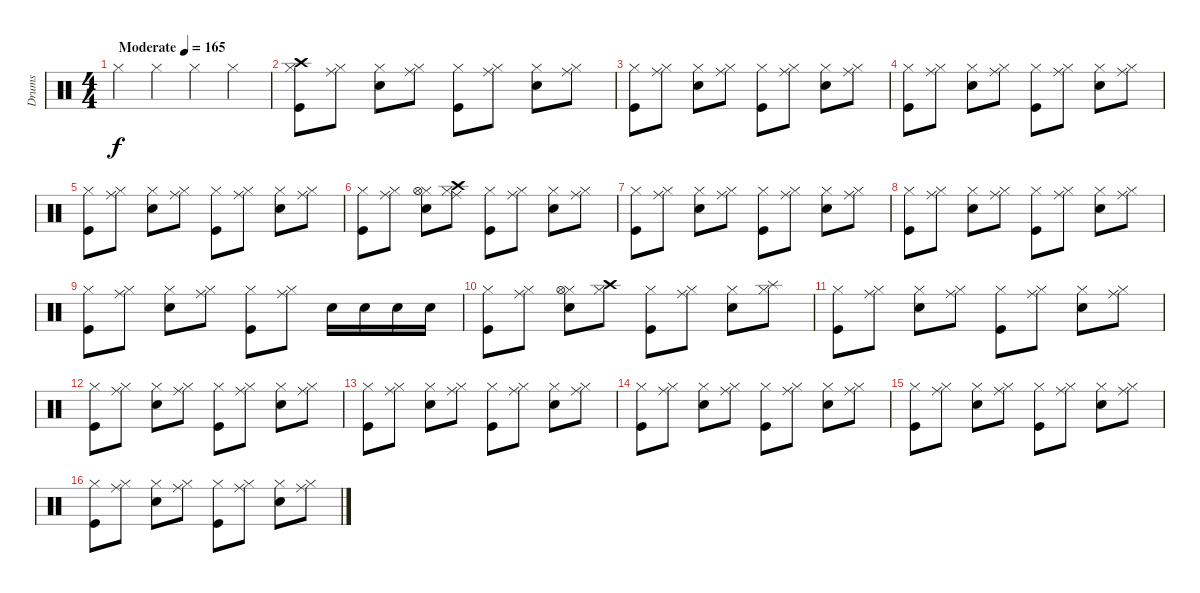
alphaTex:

\track ("Drums" "Drums") {instrument percussion}
\staff {score}
\articulation defaults
\ts (4 4)
\tempo (165 "Moderate")
\clef neutral
\ks c "Hi-Hat (closed)".4{dy f} "Hi-Hat (closed)".4 "Hi-Hat (closed)".4 "Hi-Hat (closed)".4
|
("Hi-Hat (closed)" "Crash high (hit)" "Kick (hit)").8 ("Hi-Hat (closed)" "Ride (middle)").8 ("Hi-Hat (closed)" "Electric Snare (hit)").8 ("Hi-Hat (closed)" "Ride (middle)").8 ("Hi-Hat (closed)" "Kick (hit)").8 ("Hi-Hat (closed)" "Ride (middle)").8 ("Hi-Hat (closed)" "Electric Snare (hit)").8 ("Hi-Hat (closed)" "Ride (middle)").8 |
("Hi-Hat (closed)" "Kick (hit)").8 ("Hi-Hat (closed)" "Ride (middle)").8 ("Hi-Hat (closed)" "Electric Snare (hit)").8 ("Hi-Hat (closed)" "Ride (middle)").8 ("Hi-Hat (closed)" "Kick (hit)").8 ("Hi-Hat (closed)" "Ride (middle)").8 ("Hi-Hat (closed)" "Electric Snare (hit)").8 ("Hi-Hat (closed)" "Ride (middle)").8 |
("Hi-Hat (closed)" "Kick (hit)").8 ("Hi-Hat (closed)" "Ride (middle)").8 ("Hi-Hat (closed)" "Electric Snare (hit)").8 ("Hi-Hat (closed)" "Ride (middle)").8 ("Hi-Hat (closed)" "Kick (hit)").8 ("Hi-Hat (closed)" "Ride (middle)").8 ("Hi-Hat (closed)" "Electric Snare (hit)").8 ("Hi-Hat (closed)" "Ride (middle)").8 |
("Hi-Hat (closed)" "Kick (hit)").8 ("Hi-Hat (closed)" "Ride (middle)").8 ("Hi-Hat (closed)" "Electric Snare (hit)").8 ("Hi-Hat (closed)" "Ride (middle)").8 ("Hi-Hat (closed)" "Kick (hit)").8 ("Hi-Hat (closed)" "Ride (middle)").8 ("Hi-Hat (closed)" "Electric Snare (hit)").8 ("Hi-Hat (closed)" "Ride (middle)").8 |
("Hi-Hat (closed)" "Kick (hit)").8 ("Hi-Hat (closed)" "Ride (middle)").8 ("Hi-Hat (closed)" "Hi-Hat (open)" "Electric Snare (hit)").8 ("Hi-Hat (closed)" "Ride (middle)" "Crash high (hit)").8 ("Hi-Hat (closed)" "Kick (hit)").8 ("Hi-Hat (closed)" "Ride (middle)").8 ("Hi-Hat (closed)" "Electric Snare (hit)").8 ("Hi-Hat (closed)" "Ride (middle)").8 |
("Hi-Hat (closed)" "Kick (hit)").8 ("Hi-Hat (closed)" "Ride (middle)").8 ("Hi-Hat (closed)" "Electric Snare (hit)").8 ("Hi-Hat (closed)" "Ride (middle)").8 ("Hi-Hat (closed)" "Kick (hit)").8 ("Hi-Hat (closed)" "Ride (middle)").8 ("Hi-Hat (closed)" "Electric Snare (hit)").8 ("Hi-Hat (closed)" "Ride (middle)").8 |
("Hi-Hat (closed)" "Kick (hit)").8 ("Hi-Hat (closed)" "Ride (middle)").8 ("Hi-Hat (closed)" "Electric Snare (hit)").8 ("Hi-Hat (closed)" "Ride (middle)").8 ("Hi-Hat (closed)" "Kick (hit)").8 ("Hi-Hat (closed)" "Ride (middle)").8 ("Hi-Hat (closed)" "Electric Snare (hit)").8 ("Hi-Hat (closed)" "Ride (middle)").8 |
("Hi-Hat (closed)" "Kick (hit)").8 ("Hi-Hat (closed)" "Ride (middle)").8 ("Hi-Hat (closed)" "Electric Snare (hit)").8 ("Hi-Hat (closed)" "Ride (middle)").8 ("Hi-Hat (closed)" "Kick (hit)").8 ("Hi-Hat (closed)" "Ride (middle)").8 "Electric Snare (hit)".16 "Electric Snare (hit)".16 "Electric Snare (hit)".16 "Electric Snare (hit)".16 |
("Hi-Hat (closed)" "Kick (hit)").8 ("Hi-Hat (closed)" "Ride (middle)").8 ("Hi-Hat (closed)" "Hi-Hat (open)" "Electric Snare (hit)").8 ("Hi-Hat (closed)" "Crash high (hit)").8 ("Hi-Hat (closed)" "Kick (hit)").8 ("Hi-Hat (closed)" "Ride (middle)").8 ("Hi-Hat (closed)" "Electric Snare (hit)").8 ("Hi-Hat (closed)" "Splash (hit)").8 |
("Hi-Hat (closed)" "Kick (hit)").8 ("Hi-Hat (closed)" "Ride (middle)").8 ("Hi-Hat (closed)" "Electric Snare (hit)").8 ("Hi-Hat (closed)" "Ride (middle)").8 ("Hi-Hat (closed)" "Kick (hit)").8 ("Hi-Hat (closed)" "Ride (middle)").8 ("Hi-Hat (closed)" "Electric Snare (hit)").8 ("Hi-Hat (closed)" "Ride (middle)").8 |
("Hi-Hat (closed)" "Kick (hit)").8 ("Hi-Hat (closed)" "Ride (middle)").8 ("Hi-Hat (closed)" "Electric Snare (hit)").8 ("Hi-Hat (closed)" "Ride (middle)").8 ("Hi-Hat (closed)" "Kick (hit)").8 ("Hi-Hat (closed)" "Ride (middle)").8 ("Hi-Hat (closed)" "Electric Snare (hit)").8 ("Hi-Hat (closed)" "Ride (middle)").8 |
("Hi-Hat (closed)" "Kick (hit)").8 ("Hi-Hat (closed)" "Ride (middle)").8 ("Hi-Hat (closed)" "Electric Snare (hit)").8 ("Hi-Hat (closed)" "Ride (middle)").8 ("Hi-Hat (closed)" "Kick (hit)").8 ("Hi-Hat (closed)" "Ride (middle)").8 ("Hi-Hat (closed)" "Electric Snare (hit)").8 ("Hi-Hat (closed)" "Ride (middle)").8 |
("Hi-Hat (closed)" "Kick (hit)").8 ("Hi-Hat (closed)" "Ride (middle)").8 ("Hi-Hat (closed)" "Electric Snare (hit)").8 ("Hi-Hat (closed)" "Ride (middle)").8 ("Hi-Hat (closed)" "Kick (hit)").8 ("Hi-Hat (closed)" "Ride (middle)").8 ("Hi-Hat (closed)" "Electric Snare (hit)").8 ("Hi-Hat (closed)" "Ride (middle)").8 |
("Hi-Hat (closed)" "Kick (hit)").8 ("Hi-Hat (closed)" "Ride (middle)").8 ("Hi-Hat (closed)" "Electric Snare (hit)").8 ("Hi-Hat (closed)" "Ride (middle)").8 ("Hi-Hat (closed)" "Kick (hit)").8 ("Hi-Hat (closed)" "Ride (middle)").8 ("Hi-Hat (closed)" "Electric Snare (hit)").8 ("Hi-Hat (closed)" "Ride (middle)").8 |
("Hi-Hat (closed)" "Kick (hit)").8 ("Hi-Hat (closed)" "Ride (middle)").8 ("Hi-Hat (closed)" "Electric Snare (hit)").8 ("Hi-Hat (closed)" "Ride (middle)").8 ("Hi-Hat (closed)" "Kick (hit)").8 ("Hi-Hat (closed)" "Ride (middle)").8 ("Hi-Hat (closed)" "Electric Snare (hit)").8 ("Hi-Hat (closed)" "Ride (middle)").8
